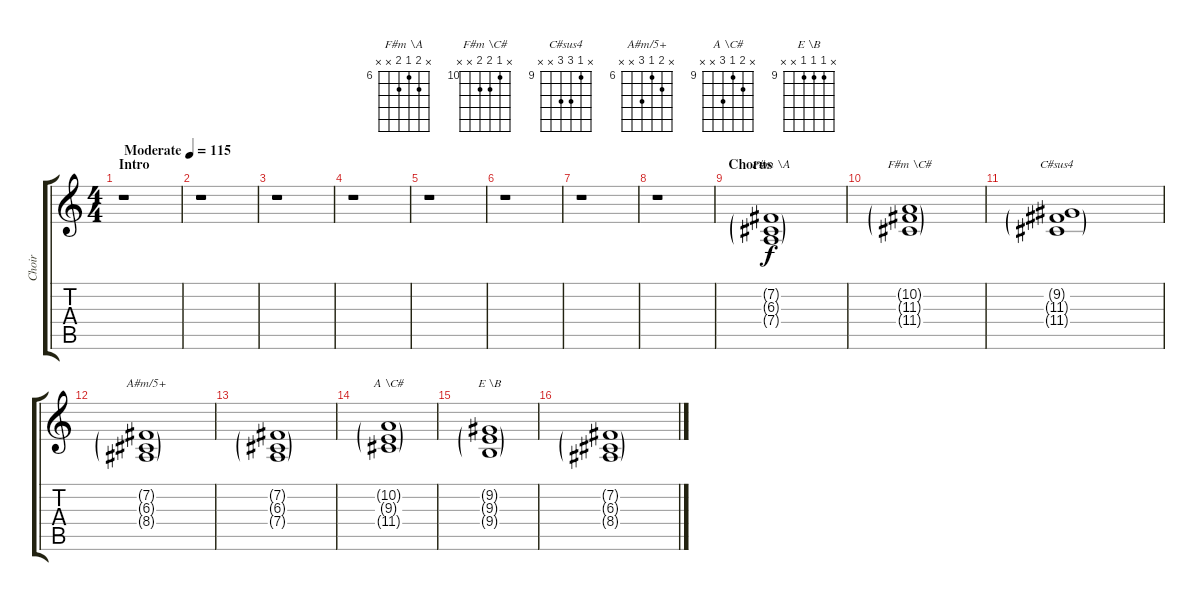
\track ("Choir" "Choir") {instrument voiceoohs}
\staff {score tabs}
\tuning (E4 B3 G3 D3 A2 E2) {hide}
\chord ("F#m \\A" x 7 6 7 x x) {firstfret 6}
\chord ("F#m \\C#" x 10 11 11 x x) {firstfret 10}
\chord ("C#sus4" x 9 11 11 x x) {firstfret 9}
\chord ("A#m/5+" x 7 6 8 x x) {firstfret 6}
\chord ("A \\C#" x 10 9 11 x x) {firstfret 9}
\chord ("E \\B" x 9 9 9 x x) {firstfret 9}
\ts (4 4)
\section ("" "Intro")
\tempo (115 "Moderate")
\clef g2
\ks c
r.1{dy f instrument voiceoohs} |
r.1 |
r.1 |
r.1 |
r.1 |
r.1 |
r.1 |
r.1 |
\section ("" "Chorus")
(7.2{g} 6.3{g} 7.4{g}).1{ch "F#m \\A"} |
(10.2{g} 11.3{g} 11.4{g}).1{ch "F#m \\C#"} |
(9.2{g} 11.3{g} 11.4{g}).1{ch "C#sus4"} |
(7.2{g} 6.3{g} 8.4{g}).1{ch "A#m/5+"} |
(7.2{g} 6.3{g} 7.4{g}).1 |
(10.2{g} 9.3{g} 11.4{g}).1{ch "A \\C#"} |
(9.2{g} 9.3{g} 9.4{g}).1{ch "E \\B"} |
(7.2{g} 6.3{g} 8.4{g}).1
